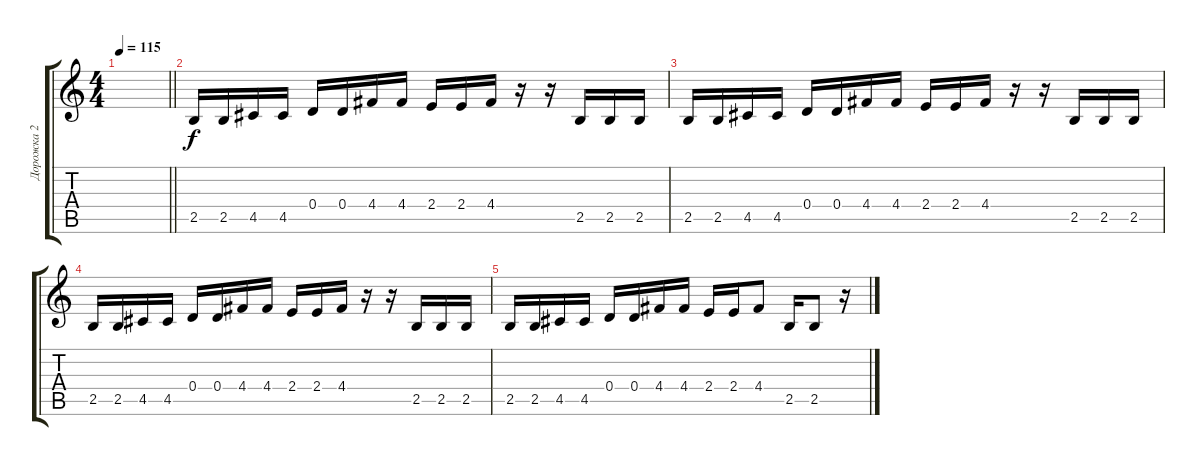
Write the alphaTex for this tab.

\track ("Дорожка 2" "Дорожка 2") {instrument distortionguitar}
\staff {score tabs}
\tuning (E4 B3 G3 D3 A2 E2) {hide}
\ts (4 4)
\tempo 115
\clef g2
\barLineRight lightlight
\ks c
|
2.5.16 2.5.16 4.5.16 4.5.16 0.4.16 0.4.16 4.4.16 4.4.16 2.4.16 2.4.16 4.4.16 r.16 r.16 2.5.16 2.5.16 2.5.16 |
2.5.16 2.5.16 4.5.16 4.5.16 0.4.16 0.4.16 4.4.16 4.4.16 2.4.16 2.4.16 4.4.16 r.16 r.16 2.5.16 2.5.16 2.5.16 |
2.5.16 2.5.16 4.5.16 4.5.16 0.4.16 0.4.16 4.4.16 4.4.16 2.4.16 2.4.16 4.4.16 r.16 r.16 2.5.16 2.5.16 2.5.16 |
2.5.16 2.5.16 4.5.16 4.5.16 0.4.16 0.4.16 4.4.16 4.4.16 2.4.16 2.4.16 4.4.8 2.5.16 2.5.8 r.16
